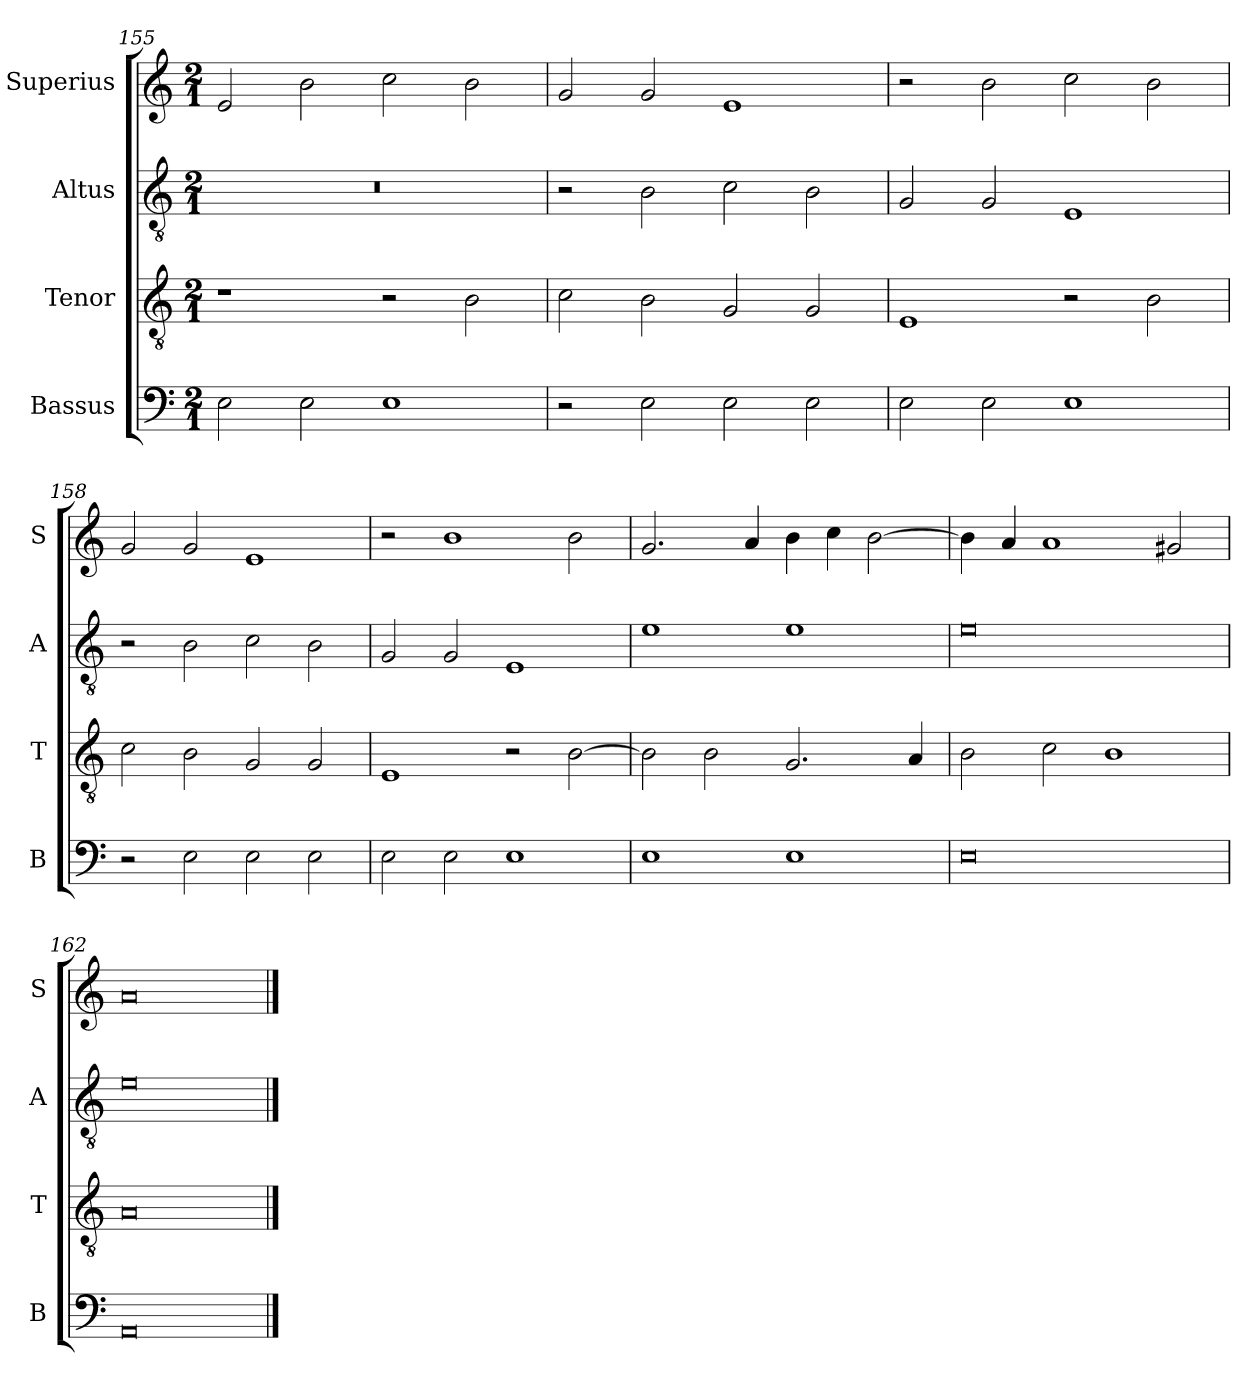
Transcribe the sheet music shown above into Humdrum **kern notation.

**kern	**kern	**kern	**kern
*part4	*part3	*part2	*part1
*staff4	*staff3	*staff2	*staff1
*I"Bassus	*I"Tenor	*I"Altus	*I"Superius
*I'B	*I'T	*I'A	*I'S
*clefF4	*clefGv2	*clefGv2	*clefG2
*k[]	*k[]	*k[]	*k[]
*M2/1	*M2/1	*M2/1	*M2/1
=155	=155	=155	=155
2E\	1r	0r	2e/
2E\	.	.	2b\
1E	2r	.	2cc\
.	2B\	.	2b\
=156	=156	=156	=156
2r	2c\	2r	2g/
2E\	2B\	2B\	2g/
2E\	2G/	2c\	1e
2E\	2G/	2B\	.
=157	=157	=157	=157
2E\	1E	2G/	2r
2E\	.	2G/	2b\
1E	2r	1E	2cc\
.	2B\	.	2b\
=158	=158	=158	=158
2r	2c\	2r	2g/
2E\	2B\	2B\	2g/
2E\	2G/	2c\	1e
2E\	2G/	2B\	.
=159	=159	=159	=159
2E\	1E	2G/	2r
2E\	.	2G/	1b
1E	2r	1E	.
.	[2B\	.	2b\
=160	=160	=160	=160
1E	2B\]	1e	2.g/
.	2B\	.	.
.	.	.	4a/
1E	2.G/	1e	4b\
.	.	.	4cc\
.	.	.	[2b\
.	4A/	.	.
=161	=161	=161	=161
0E	2B\	0e	4b\]
.	.	.	4a/
.	2c\	.	1a
.	1B	.	.
.	.	.	2g#X/
=162	=162	=162	=162
0AA	0A	0e	0a
==	==	==	==
*-	*-	*-	*-
